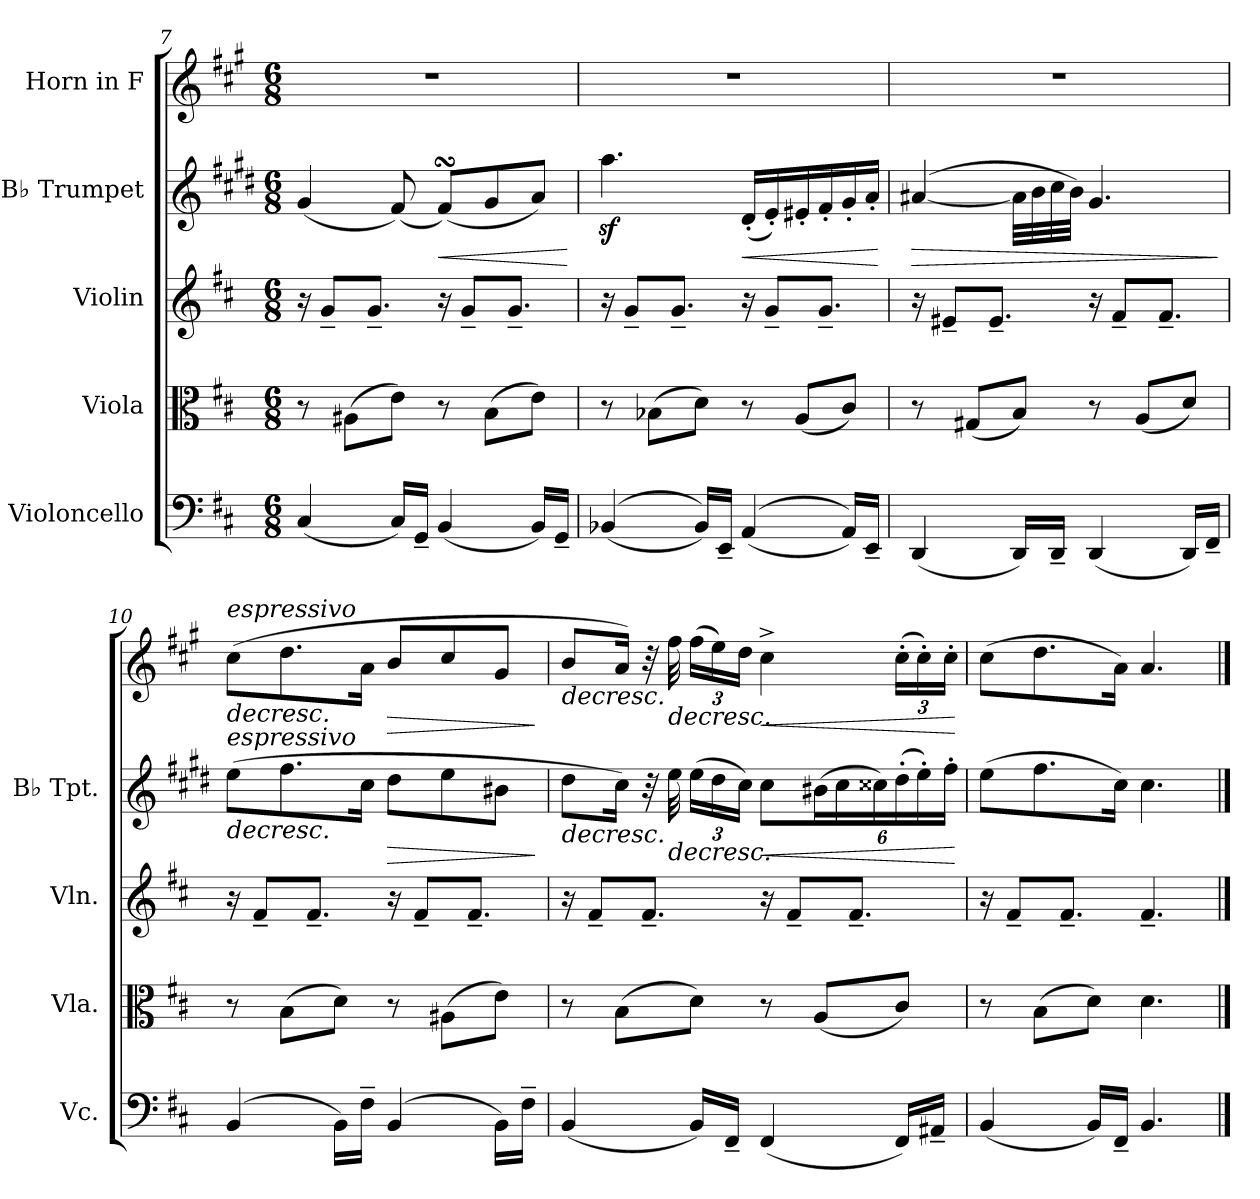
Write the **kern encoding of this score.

**kern	**kern	**kern	**kern	**dynam	**kern	**dynam
*part5	*part4	*part3	*part2	*part2	*part1	*part1
*staff5	*staff4	*staff3	*staff2	*staff2	*staff1	*staff1
*I"Violoncello	*I"Viola	*I"Violin	*I"B♭ Trumpet	*	*I"Horn in F	*
*I'Vc.	*I'Vla.	*I'Vln.	*I'B♭ Tpt.	*	*	*
!!LO:PB:g=z
*clefF4	*clefC3	*clefG2	*clefG2	*	*clefG2	*
*	*	*	*ITrd1c2	*	*ITrd4c7	*
*k[f#c#]	*k[f#c#]	*k[f#c#]	*k[f#c#]	*	*k[f#c#]	*
*M6/8	*M6/8	*M6/8	*M6/8	*	*M6/8	*
=7	=7	=7	=7	=7	=7	=7
(4C#/	8r	16r	(4f#/	.	2.r	.
.	.	8g~/L	.	.	.	.
.	(8A#X\L	.	.	.	.	.
.	.	8.g~/J	.	.	.	.
16C#/LL)	8e\J)	.	(8e/)	.	.	.
16GG~/JJ	.	.	.	.	.	.
!	!	!	!	!LO:HP:b	!	!
(4BB/	8r	16r	(8esSSS/L)	<	.	.
.	.	8g~/L	.	.	.	.
.	(8B\L	.	8f#/	.	.	.
.	.	8.g~/J	.	.	.	.
16BB/LL)	8e\J)	.	8g/J)	.	.	.
16GG~/JJ	.	.	.	.	.	.
.	.	.	.	[	.	.
=8	=8	=8	=8	=8	=8	=8
((4BB-X/	8r	16r	4.ggz<\	.	2.r	.
.	.	8g~/L	.	.	.	.
.	(8B-X\L	.	.	.	.	.
.	.	8.g~/J	.	.	.	.
16BB-/LL))	8d\J)	.	.	.	.	.
16EE~/JJ	.	.	.	.	.	.
!	!	!	!	!LO:HP:b	!	!
((4AA/	8r	16r	(16c#'/LL	<	.	.
.	.	8g~/L	16d'/)	.	.	.
.	(8A/L	.	16d#X'/	.	.	.
.	.	8.g~/J	16e'/	.	.	.
16AA/LL))	8c#/J)	.	16f#'/	.	.	.
16EE~/JJ	.	.	16g'/JJ	.	.	.
.	.	.	.	[	.	.
=9	=9	=9	=9	=9	=9	=9
!	!	!	!	!LO:HP:b	!	!
(4DD/	8r	16r	([4g#X/	>	2.r	.
.	.	8e#X~/L	.	.	.	.
.	(8G#X/L	.	.	.	.	.
.	.	8.e#~/J	.	.	.	.
16DD/LL)	8B/J)	.	32g#\LLL]	.	.	.
.	.	.	32a\	.	.	.
16DD~/JJ	.	.	32b\	.	.	.
.	.	.	32a\JJJ)	.	.	.
(4DD/	8r	16r	4.f#/	.	.	.
.	.	8f#~/L	.	.	.	.
.	(8A/L	.	.	.	.	.
.	.	8.f#~/J	.	.	.	.
16DD/LL)	8d/J)	.	.	.	.	.
16FF#~/JJ	.	.	.	.	.	.
.	.	.	.	]	.	.
!!LO:LB:g=z
=10	=10	=10	=10	=10	=10	=10
!	!	!	!	!	!LO:TX:a:i:t=espressivo	!
!	!	!	!LO:TX:a:i:t=espressivo	!	!	!
!	!	!	!	!LO:HP:b	!	!LO:HP:b
(4BB/	8r	16r	(8dd\L	>	(8f#\L	>
.	.	8f#~/L	.	.	.	.
.	(8B\L	.	8.ee\	.	8.g\	.
.	.	8.f#~/J	.	.	.	.
16BB\LL)	8d\J)	.	.	.	.	.
16F#~\JJ	.	.	16b\Jk	.	16d\Jk	.
!	!	!	!	!LO:HP:b	!	!LO:HP:b
(4BB/	8r	16r	8cc#\L	>	8e/L	>
.	.	8f#~/L	.	.	.	.
.	(8A#X\L	.	8dd\	.	8f#/	.
.	.	8.f#~/J	.	.	.	.
16BB\LL)	8e\J)	.	8a#X\J	.	8c#/J	.
16F#~\JJ	.	.	.	.	.	.
.	.	.	.	] ]	.	] ]
=11	=11	=11	=11	=11	=11	=11
!	!	!	!	!LO:HP:b	!	!LO:HP:b
(4BB/	8r	16r	8cc#\L	>	8e/L	>
.	.	8f#~/L	.	.	.	.
.	(8B\L	.	16b\Jk)	.	16d/Jk)	.
.	.	8.f#~/J	32r	.	32r	.
!	!	!	!	!LO:HP:b	!	!LO:HP:b
.	.	.	32dd\	>	32b\	>
*	*	*	*Xbrackettup	*	*Xbrackettup	*
16BB/LL)	8d\J)	.	(24dd\LL	.	(24b\LL	.
.	.	.	24cc#\	.	24a\)	.
16FF#~/JJ	.	.	.	.	.	.
.	.	.	24b\JJ)	.	24g\JJ	.
!	!	!	!	!LO:HP:b	!	!LO:HP:b
(4FF#/	8r	16r	8b\L	<	4f#^\	<
.	.	8f#~/L	.	.	.	.
.	(8A/L	.	(24a#X\L	.	.	.
.	.	.	24b\	.	.	.
.	.	8.f#~/J	.	.	.	.
.	.	.	24b#X\)	.	.	.
16FF#/LL)	8c#/J)	.	(24cc#'\	.	(24f#'\LL	.
.	.	.	24dd'\)	.	24f#'\)	.
16AA#X~/JJ	.	.	.	.	.	.
.	.	.	24ee'\JJ	.	24f#'\JJ	.
.	.	.	.	] ] [	.	] ] [
=12	=12	=12	=12	=12	=12	=12
(4BB/	8r	16r	(8dd\L	.	(8f#\L	.
.	.	8f#~/L	.	.	.	.
.	(8B\L	.	8.ee\	.	8.g\	.
.	.	8.f#~/J	.	.	.	.
16BB/LL)	8d\J)	.	.	.	.	.
16FF#~/JJ	.	.	16b\Jk)	.	16d\Jk)	.
4.BB/	4.d\	4.f#~/	4.b\	.	4.d/	.
==	==	==	==	==	==	==
*-	*-	*-	*-	*-	*-	*-
